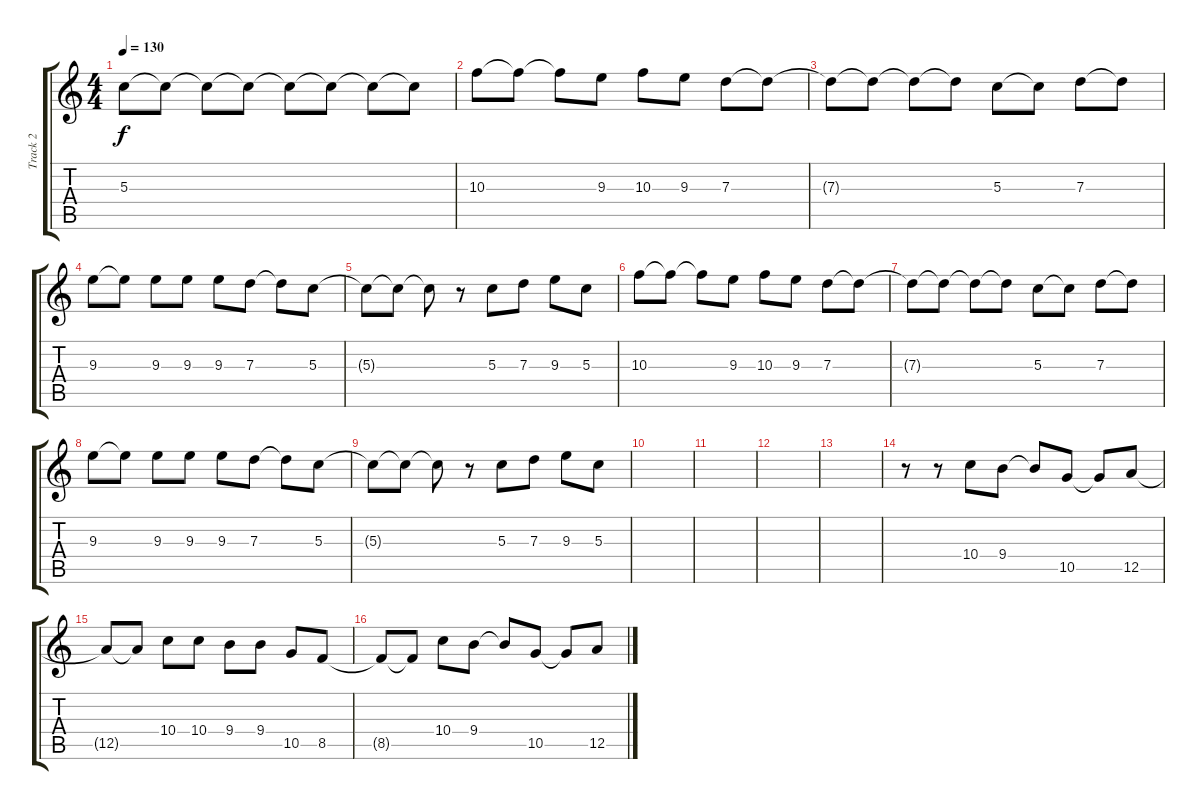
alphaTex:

\track ("Track 2" "Track 2") {instrument distortionguitar}
\staff {score tabs}
\tuning (E4 B3 G3 D3 A2 E2) {hide}
\ts (4 4)
\tempo 130
\clef g2
\ks c
5.3{t}.8{dy f} 5.3{t}.8 5.3{t}.8 5.3{t}.8 5.3{t}.8 5.3{t}.8 5.3{t}.8 5.3{t}.8 |
10.3.8 10.3{t}.8 10.3{t}.8 9.3.8 10.3.8 9.3.8 7.3.8 7.3{t}.8 |
7.3{t}.8 7.3{t}.8 7.3{t}.8 7.3{t}.8 5.3.8 5.3{t}.8 7.3.8 7.3{t}.8 |
9.3.8 9.3{t}.8 9.3.8 9.3.8 9.3.8 7.3.8 7.3{t}.8 5.3.8 |
5.3{t}.8 5.3{t}.8 5.3{t}.8 r.8 5.3.8 7.3.8 9.3.8 5.3.8 |
10.3.8 10.3{t}.8 10.3{t}.8 9.3.8 10.3.8 9.3.8 7.3.8 7.3{t}.8 |
7.3{t}.8 7.3{t}.8 7.3{t}.8 7.3{t}.8 5.3.8 5.3{t}.8 7.3.8 7.3{t}.8 |
9.3.8 9.3{t}.8 9.3.8 9.3.8 9.3.8 7.3.8 7.3{t}.8 5.3.8 |
5.3{t}.8 5.3{t}.8 5.3{t}.8 r.8 5.3.8 7.3.8 9.3.8 5.3.8 |
|
|
|
|
r.8 r.8 10.4.8 9.4.8 9.4{t}.8 10.5.8 10.5{t}.8 12.5.8 |
12.5{t}.8 12.5{t}.8 10.4.8 10.4.8 9.4.8 9.4.8 10.5.8 8.5.8 |
8.5{t}.8 8.5{t}.8 10.4.8 9.4.8 9.4{t}.8 10.5.8 10.5{t}.8 12.5.8
